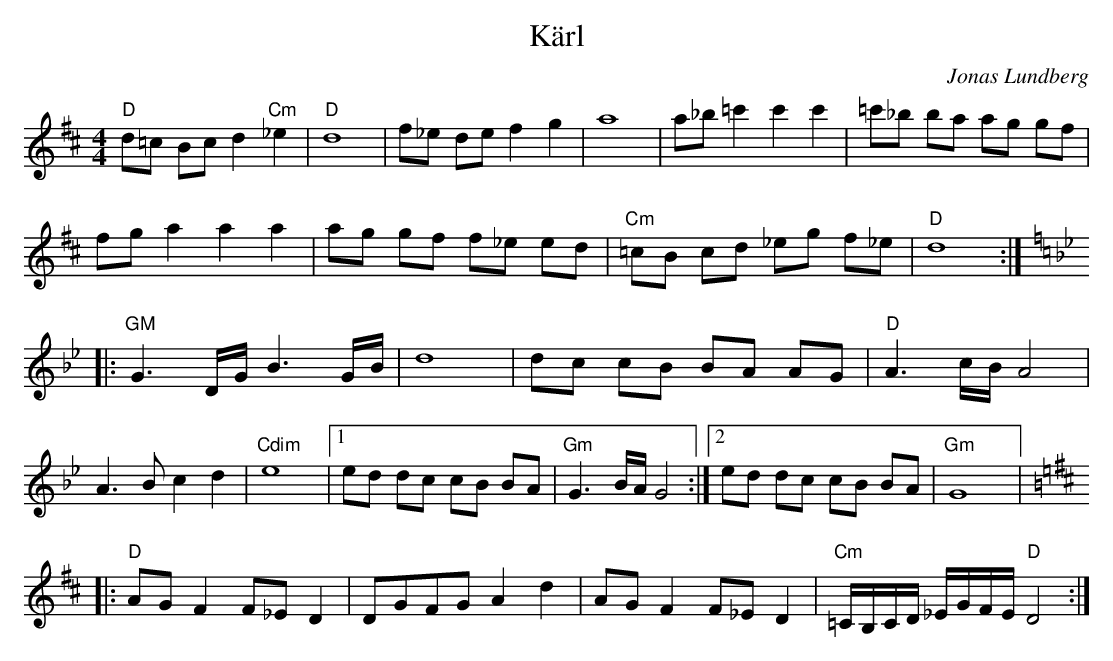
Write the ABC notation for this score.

X:1
T: Kärl
C: Jonas Lundberg
M: 4/4
L: 1/4
K: D
"D"d/=c/ B/c/ d"Cm"_e | "D"d4 | f/_e/ d/e/ fg | a4 | a/_b/ =c'c'c' | =c'/_b/ b/a/ a/g/ g/f/ |
f/g/ aaa | a/g/ g/f/ f/_e/ e/d/ | "Cm"=c/B/ c/d/ _e/g/ f/_e/ | "D"d4 :|:
[K: Gm]"GM"G3/ D//G// B3/ G//B// | d4 | d/c/ c/B/ B/A/ A/G/ | "D"A3/ c//B// A2 |
A>B cd | "Cdim"e4 |1 e/d/ d/c/ c/B/ B/A/ | "Gm"G3/ B//A// G2 :|2 e/d/ d/c/ c/B/ B/A/ | "Gm"G4 |:
[K: D]"D"A/G/ F F/_E/ D | D/G/F/G/ A d | A/G/ F F/_E/ D | "Cm"=C//B,//C//D// _E//G//F//E// "D"D2 :|
